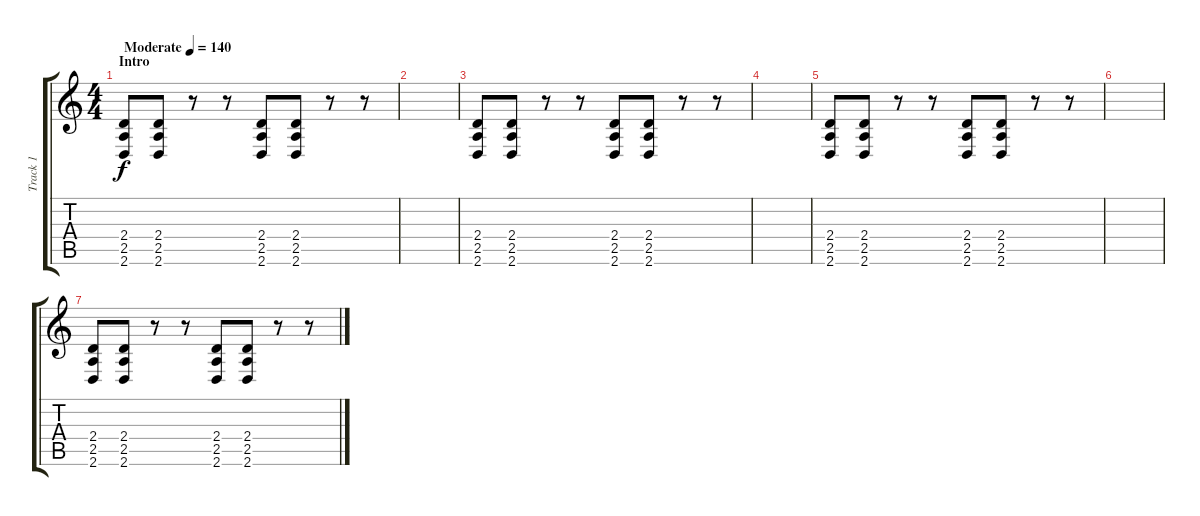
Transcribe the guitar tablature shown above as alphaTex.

\track ("Track 1" "Track 1") {instrument distortionguitar}
\staff {score tabs}
\tuning (D4 A3 F3 C3 G2 C2) {hide}
\ts (4 4)
\section ("" "Intro")
\tempo (140 "Moderate")
\clef g2
\ks c
(2.4 2.5 2.6).8{dy f instrument distortionguitar} (2.4 2.5 2.6).8 r.8 r.8 (2.4 2.5 2.6).8 (2.4 2.5 2.6).8 r.8 r.8 |
|
(2.4 2.5 2.6).8 (2.4 2.5 2.6).8 r.8 r.8 (2.4 2.5 2.6).8 (2.4 2.5 2.6).8 r.8 r.8 |
|
(2.4 2.5 2.6).8 (2.4 2.5 2.6).8 r.8 r.8 (2.4 2.5 2.6).8 (2.4 2.5 2.6).8 r.8 r.8 |
|
(2.4 2.5 2.6).8 (2.4 2.5 2.6).8 r.8 r.8 (2.4 2.5 2.6).8 (2.4 2.5 2.6).8 r.8 r.8
